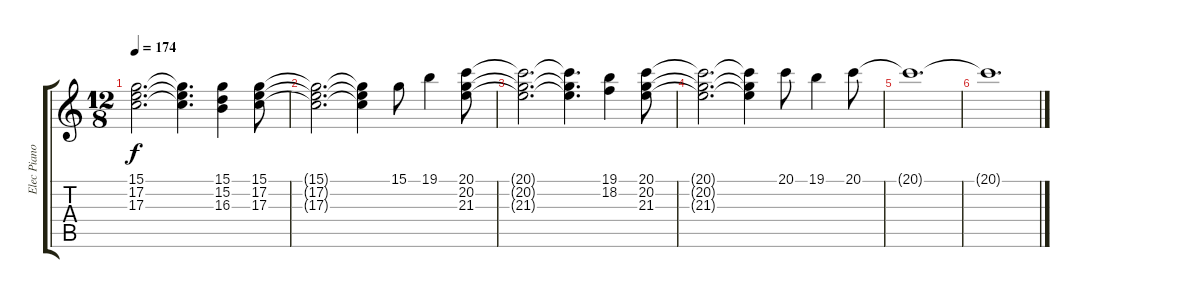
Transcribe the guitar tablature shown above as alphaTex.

\track ("Elec Piano 1" "Elec Piano") {instrument electricpiano2}
\staff {score tabs}
\tuning (E4 B3 G3 D3 A2 E2) {hide}
\ts (12 8)
\tempo 174
\clef g2
\ks c
(15.1{t} 17.2{t} 17.3{t}).2{d dy f} (15.1{t} 17.2{t} 17.3{t}).4{d} (15.1 15.2 16.3).4 (15.1 17.2 17.3).8 |
(15.1{t} 17.2{t} 17.3{t}).2{d} (15.1{t} 17.2{t} 17.3{t}).4 15.1.8 19.1.4 (20.1 20.2 21.3).8 |
(20.1{t} 20.2{t} 21.3{t}).2{d} (20.1{t} 20.2{t} 21.3{t}).4{d} (19.1 18.2).4 (20.1 20.2 21.3).8 |
(20.1{t} 20.2{t} 21.3{t}).2{d} (20.1{t} 20.2{t} 21.3{t}).4 20.1.8 19.1.4 20.1.8 |
20.1{t}.1{d} |
20.1{t}.1{d}
